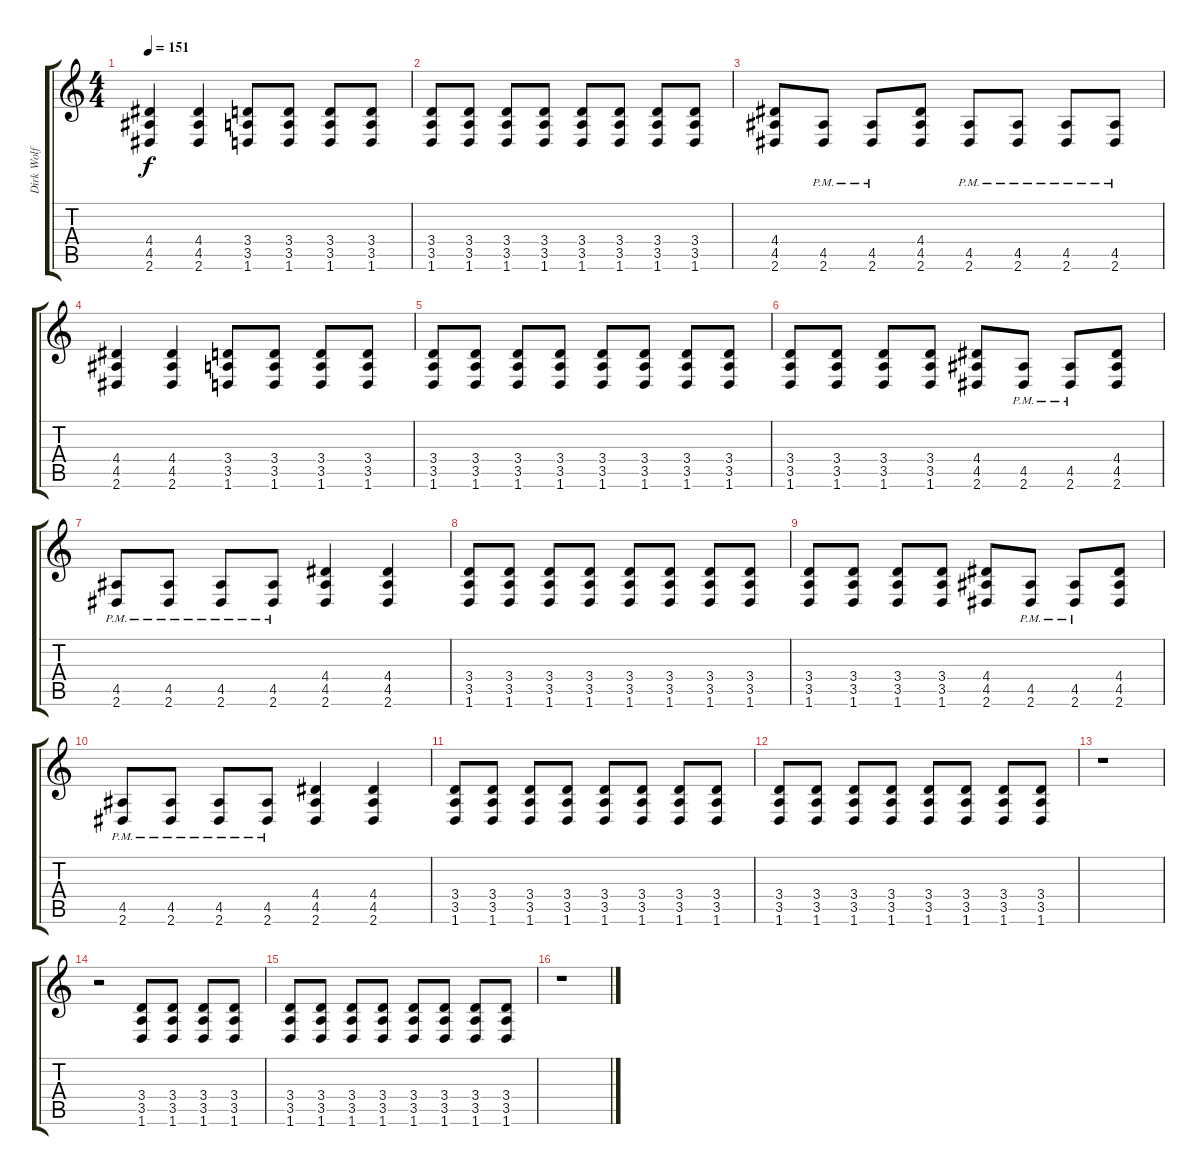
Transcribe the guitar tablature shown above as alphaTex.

\track ("Dirk Wolf" "Dirk Wolf") {instrument distortionguitar}
\staff {score tabs}
\tuning (Db4 Ab3 E3 B2 Gb2 Db2) {hide}
\ts (4 4)
\tempo 151
\clef g2
\ks c
(4.4 4.5 2.6).4{dy f} (4.4 4.5 2.6).4 (3.4 3.5 1.6).8 (3.4 3.5 1.6).8 (3.4 3.5 1.6).8 (3.4 3.5 1.6).8 |
(3.4 3.5 1.6).8 (3.4 3.5 1.6).8 (3.4 3.5 1.6).8 (3.4 3.5 1.6).8 (3.4 3.5 1.6).8 (3.4 3.5 1.6).8 (3.4 3.5 1.6).8 (3.4 3.5 1.6).8 |
(4.4 4.5 2.6).8 (4.5{pm} 2.6{pm}).8 (4.5{pm} 2.6{pm}).8 (4.4 4.5 2.6).8 (4.5{pm} 2.6{pm}).8 (4.5{pm} 2.6{pm}).8 (4.5{pm} 2.6{pm}).8 (4.5{pm} 2.6{pm}).8 |
(4.4 4.5 2.6).4 (4.4 4.5 2.6).4 (3.4 3.5 1.6).8 (3.4 3.5 1.6).8 (3.4 3.5 1.6).8 (3.4 3.5 1.6).8 |
(3.4 3.5 1.6).8 (3.4 3.5 1.6).8 (3.4 3.5 1.6).8 (3.4 3.5 1.6).8 (3.4 3.5 1.6).8 (3.4 3.5 1.6).8 (3.4 3.5 1.6).8 (3.4 3.5 1.6).8 |
(3.4 3.5 1.6).8 (3.4 3.5 1.6).8 (3.4 3.5 1.6).8 (3.4 3.5 1.6).8 (4.4 4.5 2.6).8 (4.5{pm} 2.6{pm}).8 (4.5{pm} 2.6{pm}).8 (4.4 4.5 2.6).8 |
(4.5{pm} 2.6{pm}).8 (4.5{pm} 2.6{pm}).8 (4.5{pm} 2.6{pm}).8 (4.5{pm} 2.6{pm}).8 (4.4 4.5 2.6).4 (4.4 4.5 2.6).4 |
(3.4 3.5 1.6).8 (3.4 3.5 1.6).8 (3.4 3.5 1.6).8 (3.4 3.5 1.6).8 (3.4 3.5 1.6).8 (3.4 3.5 1.6).8 (3.4 3.5 1.6).8 (3.4 3.5 1.6).8 |
(3.4 3.5 1.6).8 (3.4 3.5 1.6).8 (3.4 3.5 1.6).8 (3.4 3.5 1.6).8 (4.4 4.5 2.6).8 (4.5{pm} 2.6{pm}).8 (4.5{pm} 2.6{pm}).8 (4.4 4.5 2.6).8 |
(4.5{pm} 2.6{pm}).8 (4.5{pm} 2.6{pm}).8 (4.5{pm} 2.6{pm}).8 (4.5{pm} 2.6{pm}).8 (4.4 4.5 2.6).4 (4.4 4.5 2.6).4 |
(3.4 3.5 1.6).8 (3.4 3.5 1.6).8 (3.4 3.5 1.6).8 (3.4 3.5 1.6).8 (3.4 3.5 1.6).8 (3.4 3.5 1.6).8 (3.4 3.5 1.6).8 (3.4 3.5 1.6).8 |
(3.4 3.5 1.6).8 (3.4 3.5 1.6).8 (3.4 3.5 1.6).8 (3.4 3.5 1.6).8 (3.4 3.5 1.6).8 (3.4 3.5 1.6).8 (3.4 3.5 1.6).8 (3.4 3.5 1.6).8 |
r.1 |
r.2 (3.4 3.5 1.6).8 (3.4 3.5 1.6).8 (3.4 3.5 1.6).8 (3.4 3.5 1.6).8 |
(3.4 3.5 1.6).8 (3.4 3.5 1.6).8 (3.4 3.5 1.6).8 (3.4 3.5 1.6).8 (3.4 3.5 1.6).8 (3.4 3.5 1.6).8 (3.4 3.5 1.6).8 (3.4 3.5 1.6).8 |
r.1
